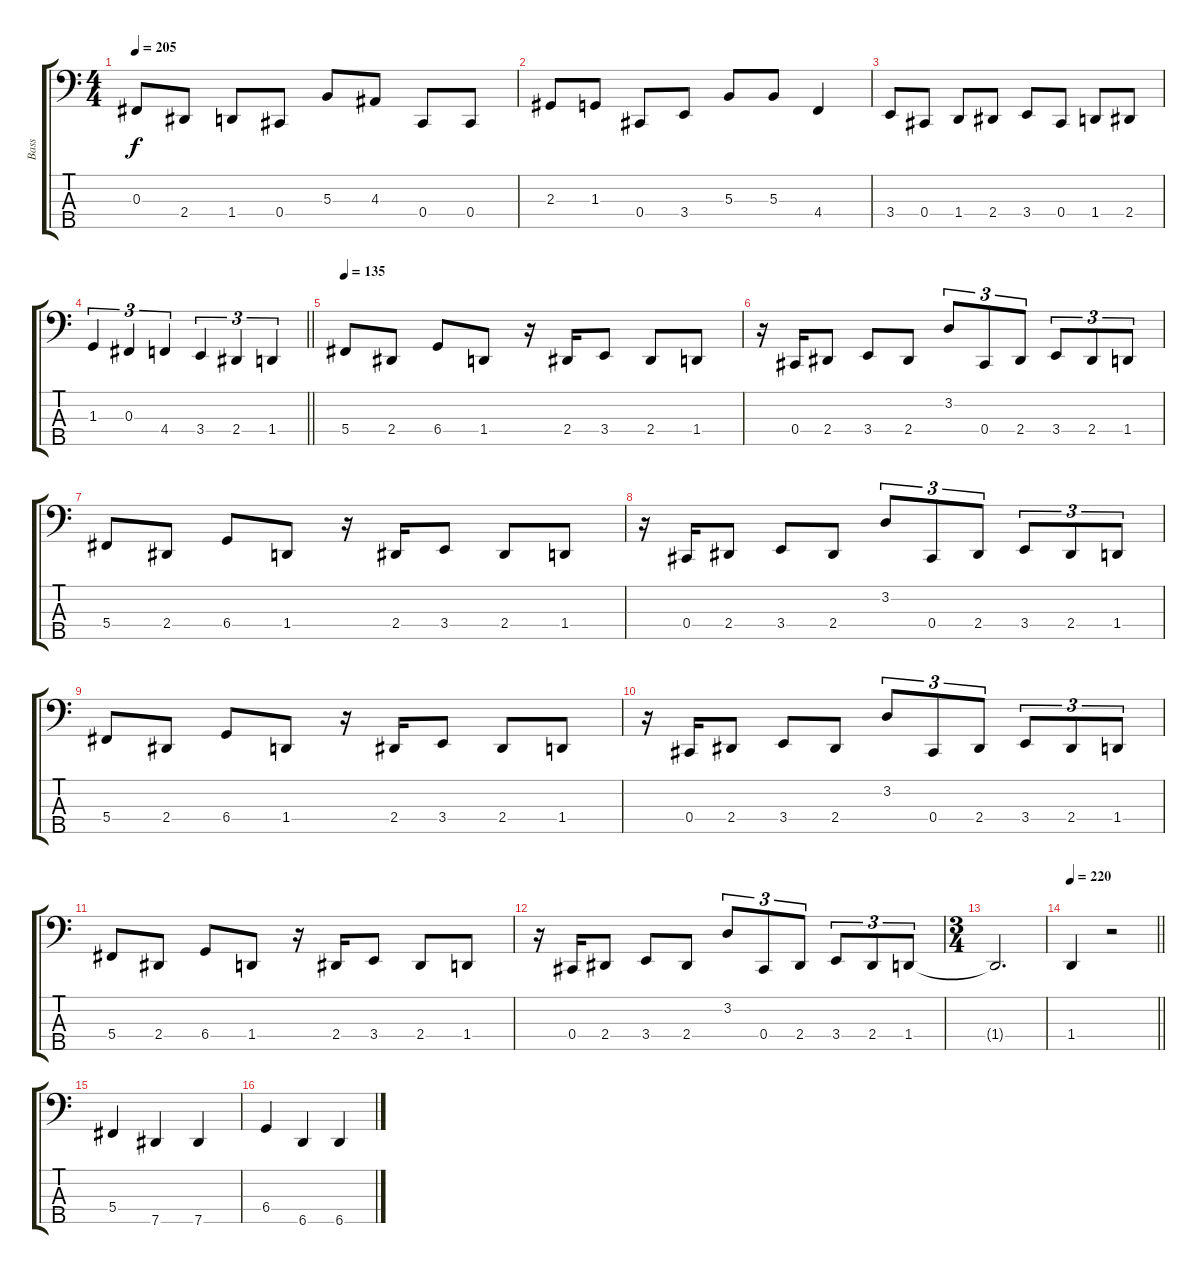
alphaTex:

\track ("Bass" "Bass") {instrument electricbassfinger}
\staff {score tabs}
\tuning (E2 B1 Gb1 Db1 Ab0) {hide}
\ts (4 4)
\tempo 205
\clef f4
\ks c
0.3.8{dy f} 2.4.8 1.4.8 0.4.8 5.3.8 4.3.8 0.4.8 0.4.8 |
2.3.8 1.3.8 0.4.8 3.4.8 5.3.8 5.3.8 4.4.4 |
3.4.8 0.4.8 1.4.8 2.4.8 3.4.8 0.4.8 1.4.8 2.4.8 |
\barLineRight lightlight
1.3.4{tu (3 2)} 0.3.4{tu (3 2)} 4.4.4{tu (3 2)} 3.4.4{tu (3 2)} 2.4.4{tu (3 2)} 1.4.4{tu (3 2)} |
\tempo 135
5.4.8 2.4.8 6.4.8 1.4.8 r.16 2.4.16 3.4.8 2.4.8 1.4.8 |
r.16 0.4.16 2.4.8 3.4.8 2.4.8 3.2.8{tu (3 2)} 0.4.8{tu (3 2)} 2.4.8{tu (3 2)} 3.4.8{tu (3 2)} 2.4.8{tu (3 2)} 1.4.8{tu (3 2)} |
5.4.8 2.4.8 6.4.8 1.4.8 r.16 2.4.16 3.4.8 2.4.8 1.4.8 |
r.16 0.4.16 2.4.8 3.4.8 2.4.8 3.2.8{tu (3 2)} 0.4.8{tu (3 2)} 2.4.8{tu (3 2)} 3.4.8{tu (3 2)} 2.4.8{tu (3 2)} 1.4.8{tu (3 2)} |
5.4.8 2.4.8 6.4.8 1.4.8 r.16 2.4.16 3.4.8 2.4.8 1.4.8 |
r.16 0.4.16 2.4.8 3.4.8 2.4.8 3.2.8{tu (3 2)} 0.4.8{tu (3 2)} 2.4.8{tu (3 2)} 3.4.8{tu (3 2)} 2.4.8{tu (3 2)} 1.4.8{tu (3 2)} |
5.4.8 2.4.8 6.4.8 1.4.8 r.16 2.4.16 3.4.8 2.4.8 1.4.8 |
r.16 0.4.16 2.4.8 3.4.8 2.4.8 3.2.8{tu (3 2)} 0.4.8{tu (3 2)} 2.4.8{tu (3 2)} 3.4.8{tu (3 2)} 2.4.8{tu (3 2)} 1.4.8{tu (3 2)} |
\ts (3 4)
1.4{t}.2{d} |
\tempo 220
\barLineRight lightlight
1.4.4 r.2 |
5.4.4 7.5.4 7.5.4 |
6.4.4 6.5.4 6.5.4
